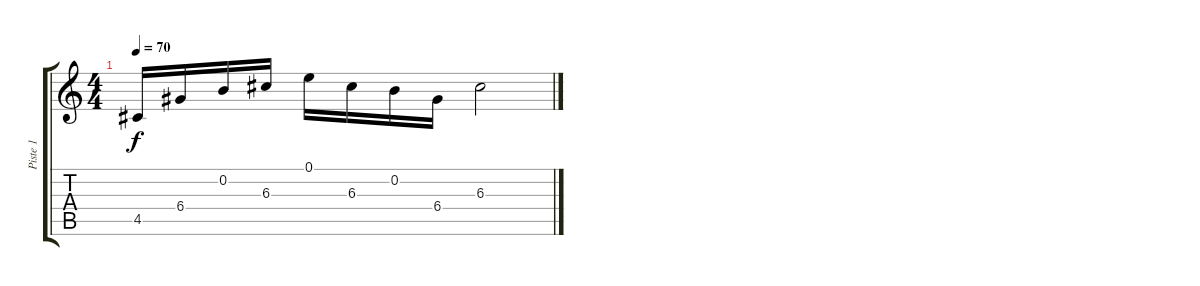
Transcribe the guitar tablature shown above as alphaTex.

\track ("Piste 1" "Piste 1") {instrument electricguitarjazz}
\staff {score tabs}
\tuning (E4 B3 G3 D3 A2 E2) {hide}
\ts (4 4)
\tempo 70
\clef g2
\ks c
4.5.16{dy f} 6.4.16 0.2.16 6.3.16 0.1.16 6.3.16 0.2.16 6.4.16 6.3.2
